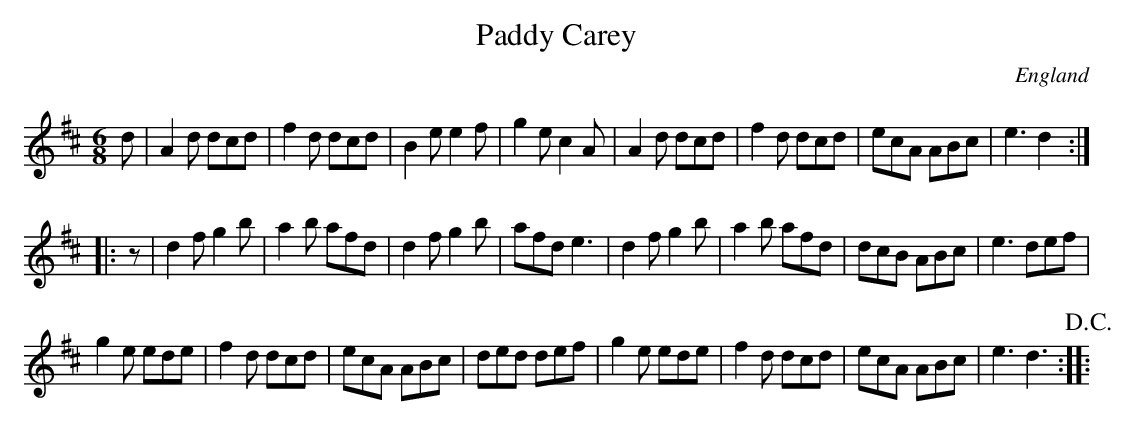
X:1
T:Paddy Carey
L:1/8
M:6/8
O:England
K:D
d |\
A2d dcd | f2d dcd | B2e e2f | g2e c2A | \
A2d dcd | f2d dcd | ecA ABc | e3 d2 ::
z|\
d2f g2b | a2b afd | d2f g2b | afd e3 |\
d2f g2b | a2b afd | dcB ABc | e3 def |
g2e ede | f2d dcd | ecA ABc | ded def |\
g2e ede | f2d dcd | ecA ABc | e3 d3 !D.C.! ::
